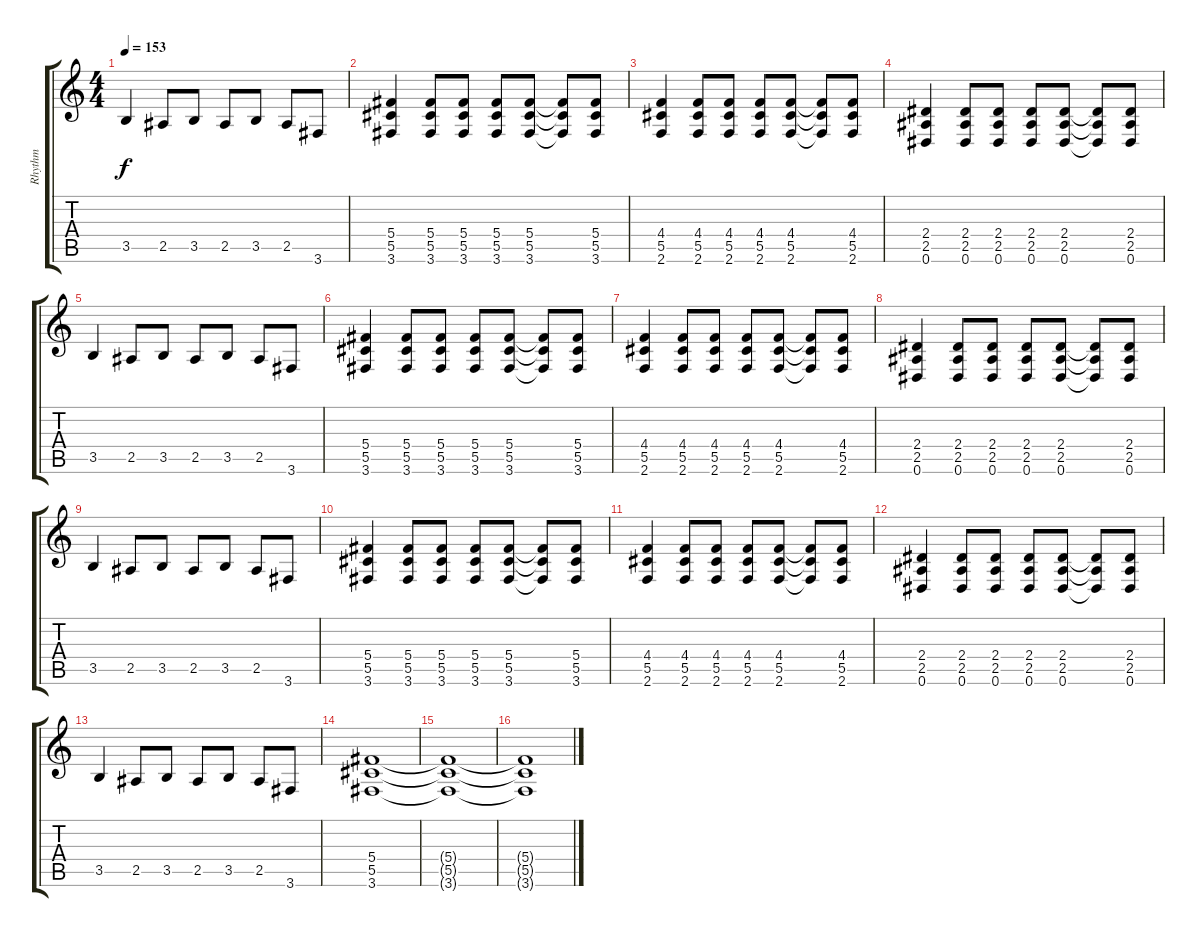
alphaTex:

\track ("Rhythm" "Rhythm") {instrument overdrivenguitar}
\staff {score tabs}
\tuning (Eb4 Bb3 Gb3 Db3 Ab2 Eb2) {hide}
\ts (4 4)
\tempo 153
\clef g2
\ks c
3.5.4{dy f} 2.5.8 3.5.8 2.5.8 3.5.8 2.5.8 3.6.8 |
(5.4 5.5 3.6).4 (5.4 5.5 3.6).8 (5.4 5.5 3.6).8 (5.4 5.5 3.6).8 (5.4 5.5 3.6).8 (5.4{t} 5.5{t} 3.6{t}).8 (5.4 5.5 3.6).8 |
(4.4 5.5 2.6).4 (4.4 5.5 2.6).8 (4.4 5.5 2.6).8 (4.4 5.5 2.6).8 (4.4 5.5 2.6).8 (4.4{t} 5.5{t} 2.6{t}).8 (4.4 5.5 2.6).8 |
(2.4 2.5 0.6).4 (2.4 2.5 0.6).8 (2.4 2.5 0.6).8 (2.4 2.5 0.6).8 (2.4 2.5 0.6).8 (2.4{t} 2.5{t} 0.6{t}).8 (2.4 2.5 0.6).8 |
3.5.4 2.5.8 3.5.8 2.5.8 3.5.8 2.5.8 3.6.8 |
(5.4 5.5 3.6).4 (5.4 5.5 3.6).8 (5.4 5.5 3.6).8 (5.4 5.5 3.6).8 (5.4 5.5 3.6).8 (5.4{t} 5.5{t} 3.6{t}).8 (5.4 5.5 3.6).8 |
(4.4 5.5 2.6).4 (4.4 5.5 2.6).8 (4.4 5.5 2.6).8 (4.4 5.5 2.6).8 (4.4 5.5 2.6).8 (4.4{t} 5.5{t} 2.6{t}).8 (4.4 5.5 2.6).8 |
(2.4 2.5 0.6).4 (2.4 2.5 0.6).8 (2.4 2.5 0.6).8 (2.4 2.5 0.6).8 (2.4 2.5 0.6).8 (2.4{t} 2.5{t} 0.6{t}).8 (2.4 2.5 0.6).8 |
3.5.4 2.5.8 3.5.8 2.5.8 3.5.8 2.5.8 3.6.8 |
(5.4 5.5 3.6).4 (5.4 5.5 3.6).8 (5.4 5.5 3.6).8 (5.4 5.5 3.6).8 (5.4 5.5 3.6).8 (5.4{t} 5.5{t} 3.6{t}).8 (5.4 5.5 3.6).8 |
(4.4 5.5 2.6).4 (4.4 5.5 2.6).8 (4.4 5.5 2.6).8 (4.4 5.5 2.6).8 (4.4 5.5 2.6).8 (4.4{t} 5.5{t} 2.6{t}).8 (4.4 5.5 2.6).8 |
(2.4 2.5 0.6).4 (2.4 2.5 0.6).8 (2.4 2.5 0.6).8 (2.4 2.5 0.6).8 (2.4 2.5 0.6).8 (2.4{t} 2.5{t} 0.6{t}).8 (2.4 2.5 0.6).8 |
3.5.4 2.5.8 3.5.8 2.5.8 3.5.8 2.5.8 3.6.8 |
(5.4 5.5 3.6).1{volume 1} |
(5.4{t} 5.5{t} 3.6{t}).1 |
(5.4{t} 5.5{t} 3.6{t}).1
